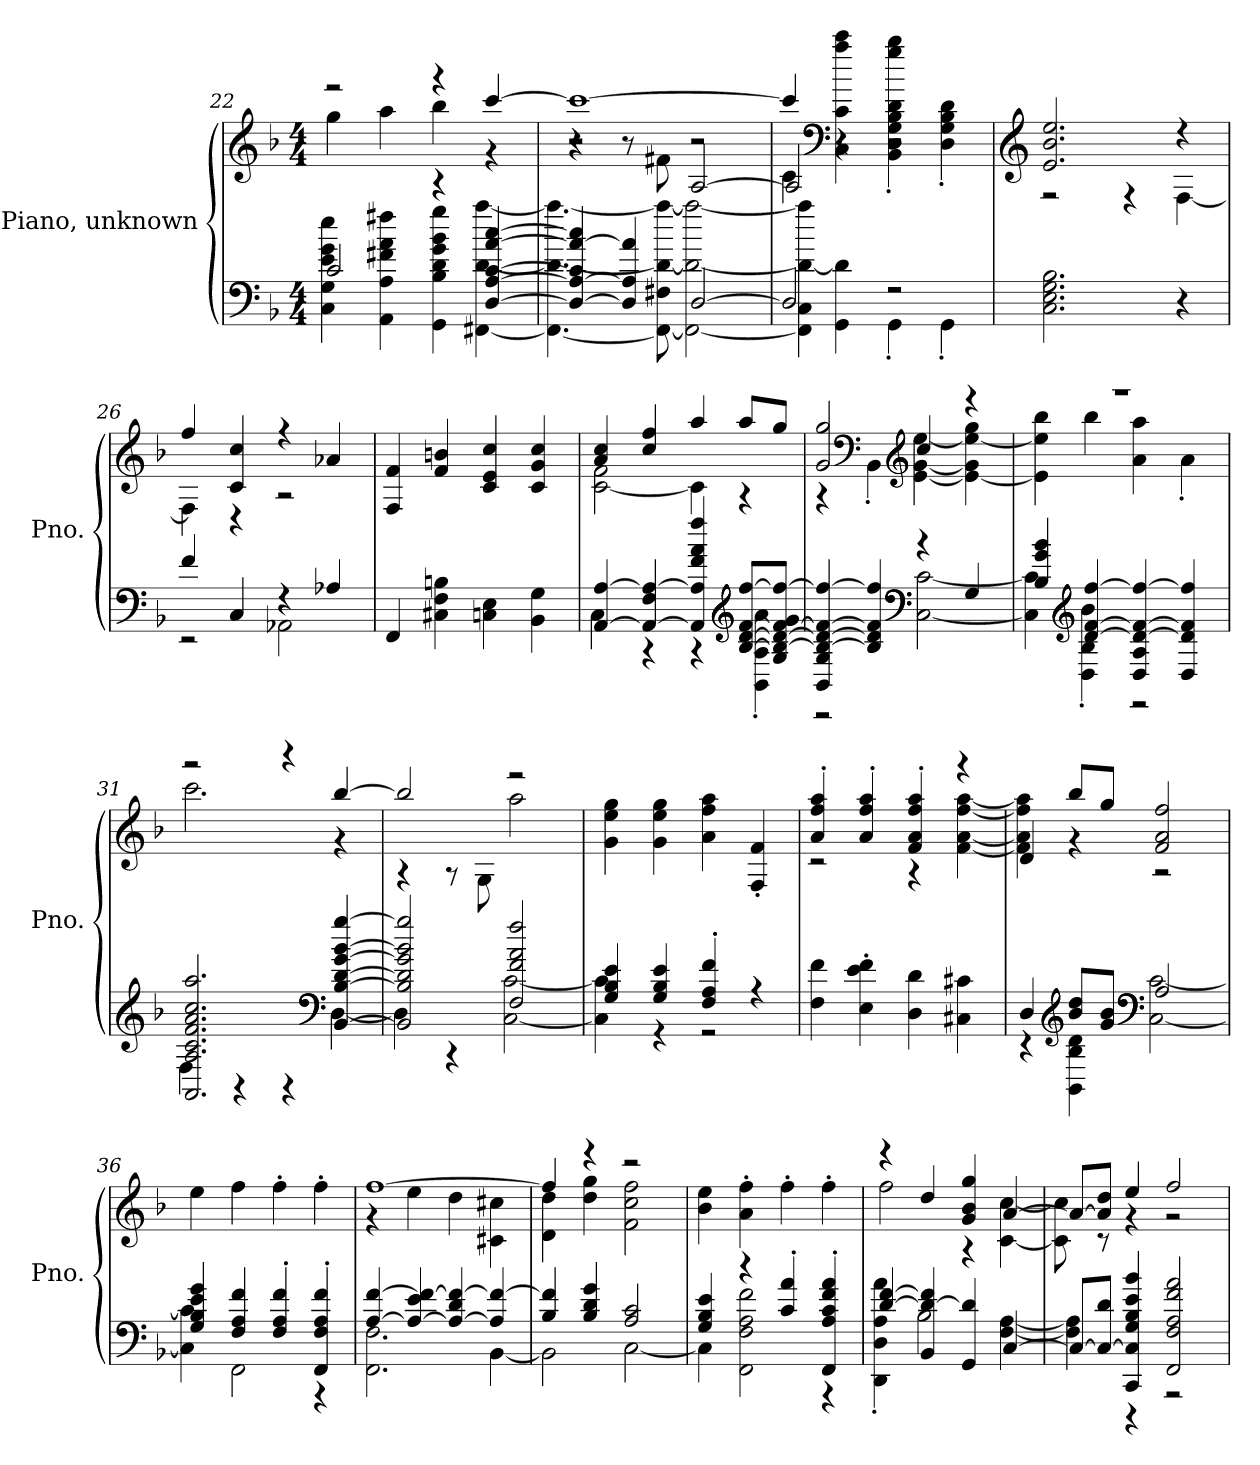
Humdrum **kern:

**kern	**kern
*part1	*part1
*staff2	*staff1
*I"Piano, unknown	*
*I'Pno.	*
*clefF4	*clefG2
*k[b-]	*k[b-]
*M4/4	*M4/4
=22	=22
*^	*^
2c/	4C\ 4G\ 4e\ 4g\ 4ee\	2r	4gg\
.	4AA\ 4A\ 4f#X\ 4a\ 4ff#X\	.	4aa\
4r	4GG\ 4B-\ 4d\ 4g\ 4b-\ 4gg\	4r	4bb-\
[4D/ [4A/ [4c/ [4a/ [4cc/	[4FF#X\ [4d\ [4aa\	[4ccc/	4r
=23	=23	=23	=23
*	*	*	*^
4D/_ 4A/_ 4c/] 4a/_ 4cc/]	4.FF#\_ 4.d\_ 4.aa\_	1ccc_	4r	2r
4D/] 4A/] 4a/]	.	.	8r	.
.	8FF#\_ 8F#X\ 8d\_ 8aa\_	.	8f#X\	.
[2D/	2FF#\_ 2d\_ 2aa\_	.	2r	[2A/
!!LO:LB:g=z	!!	!!
=24	=24	=24	=24	=24
2D/]	4FF#\] 4C\ 4d\_ 4aa\]	4ccc/]	4c\	2A/]
*	*	*clefF4	*	*
.	4GG\ 4d\]	4r	4C\ 4c\ 4aa\ 4ccc\	.
2r	4GG'\	2r	4BB-\' 4D\' 4G\' 4B-\' 4d\' 4gg\' 4bb-\'	2r
.	4GG'\	.	4D\' 4G\' 4B-\' 4d\'	.
*v	*v	*	*	*
*	*v	*v	*v
=25	=25
*	*clefG2
*	*^
2.C\ 2.E\ 2.G\ 2.B-\	2.e/ 2.b-/ 2.ee/	2r
.	.	4r
4r	4r	[4F\
=26	=26	=26
*^	*	*
4f/	2r	4ff/	4F\]
4C/	.	4c/ 4cc/	4r
4r	2AA-X\	4r	2r
4A-X/	.	4a-X/	.
*v	*v	*	*
*	*v	*v
=27	=27
4FF/	4F/ 4f/
4C#X\ 4F\ 4Bn\	4f/ 4bn/
4Cn\ 4E\	4c/ 4e/ 4cc/
4BB-\ 4G\	4c/ 4g/ 4cc/
=28	=28
*^	*^
[4AA/ [4A/	4C\	4a/ 4cc/	[2c\ 2f\
4AA/_ 4F/ 4A/_	4r	4cc/ 4ff/	.
4AA/] 4A/] 4f/ 4a/ 4ff/	4r	4aa/	4c\]
*clefG2	*	*	*
[8B-/ [8d/ [8f/ [8ff/L	4BB-\' 4A\' 4a\'	8aa/L	4r
8G/ 8B-/_ 8d/_ 8f/_ 8g/ 8ff/_J	.	8gg/J	.
!!LO:LB:g=z	!!
=29	=29	=29	=29
4BB-/ 4G/ 4B-/_ 4d/_ 4f/_ 4ff/_	2r	2g/ 2gg/	4r
*	*	*clefF4	*
4B-/] 4d/] 4f/] 4ff/]	.	.	4BB-'\
*clefF4	*	*clefG2	*
4r	[2C\ [2c\	4cc/	[4e\ [4g\ [4ee\
4G/	.	4r	4e\_ 4g\] 4ee\_ 4gg\
=30	=30	=30	=30
4B-/ 4g/ 4b-/	4C\] 4c\]	1r	4e\] 4ee\] 4bb-\
*clefG2	*	*	*
[4d/ [4f/ [4ff/	4D\' 4B-\' 4b-\'	.	4bb-\
4D/ 4A/ 4d/_ 4f/_ 4ff/_	2r	.	4a\ 4aa\
4D/ 4d/] 4f/] 4ff/]	.	.	4a'\
=31	=31	=31	=31
2.AA/ 2.A/ 2.c/ 2.f/ 2.a/ 2.cc/ 2.aa/	4F\	2r	2.ccc\
.	4r	.	.
.	4r	4r	.
*clefF4	*	*	*
[4BB-/ [4B-/ [4d/ [4g/ [4b-/ [4gg/	[4D\	[4bb-/	4r
=32	=32	=32	=32
2BB-/] 2B-/] 2d/] 2g/] 2b-/] 2gg/]	4D\]	2bb-/]	4r
.	4r	.	8r
.	.	.	8G\
2F/ 2f/ 2a/ 2ff/	[2C\ [2c\	2r	2aa\
*	*	*v	*v
=33	=33	=33
4G/ 4B-/ 4e/	4C\] 4c\]	4g\ 4ee\ 4gg\
4G/ 4B-/ 4e/	4r	4g\ 4ee\ 4gg\
4F/' 4A/' 4f/'	2r	4a\ 4ff\ 4aa\
4r	.	4F/' 4f/'
*v	*v	*
!!LO:PB:g=z
=34	=34
*	*^
4F\ 4f\	4a/' 4ff/' 4aa/'	2r
4E\' 4e\' 4f\'	4a/' 4ff/' 4aa/'	.
4D\ 4d\	4f/' 4a/' 4ff/' 4aa/'	4r
4C#X\ 4c#X\	4r	[4f\ [4a\ [4ff\ [4aa\
=35	=35	=35
*^	*	*
4D/	4r	4d/	4f\] 4a\] 4ff\] 4aa\]
*clefG2	*	*	*
8b-/ 8dd/L	4BB-\ 4B-\ 4d\	8bb-/L	4r
8g/ 8b-/J	.	8gg/J	.
*clefF4	*	*	*
2A/	[2C\ [2c\	2f/ 2a/ 2ff/	2r
*	*	*v	*v
=36	=36	=36
4G/ 4B-/ 4e/ 4g/	4C\] 4c\]	4ee\
4F/ 4A/ 4f/	2FF\	4ff\
4F/' 4A/' 4f/'	.	4ff'\
4FF/' 4F/' 4A/' 4f/'	4r	4ff'\
=37	=37	=37
*	*	*^
[4A/ [4f/	2.FF\ 2.F\	[1ff	4r
4A/_ 4e/ 4f/_	.	.	4ee\
4A/_ 4d/ 4f/_	.	.	4dd\
4A/] 4f/_	[4BB-\	.	4c#X\ 4cc#X\
=38	=38	=38	=38
4B-/ 4f/]	2BB-\]	4ff/]	4d\ 4dd\
4B-/ 4d/ 4g/	.	4r	4dd\ 4gg\
2A/ 2c/	[2C\	2r	2f\ 2cc\ 2ff\
*	*	*v	*v
=39	=39	=39
4G/ 4B-/ 4e/	4C\]	4b-\ 4ee\
4r	2FF\ 2F\ 2A\ 2f\	4a\' 4ff\'
4c/' 4a/'	.	4ff'\
4FF/' 4A/' 4c/' 4f/' 4a/'	4r	4ff'\
!!LO:LB:g=z
=40	=40	=40
*	*	*^
[4d/ [4f/	4DD\' 4D\' 4A\' 4a\'	4r	2ff\
4BB-/ 4d/_ 4f/]	2B-\	4dd/	.
4GG/ 4d/]	.	4g/ 4b-/ 4gg/	4r
[4C/	[4F\ [4A\	[4a/	[4c\ [4cc\
=41	=41	=41	=41
8C/L_	4F\] 4A\]	8a/L_	8c\] 8cc\]
8C/_ 8d/J	.	8a/] 8dd/J	8r
4CC/ 4C/] 4G/ 4B-/ 4e/ 4b-/	4r	4ee/	4r
2FF/ 2F/ 2A/ 2f/ 2a/	2r	2ff/	2r
*v	*v	*	*
*	*v	*v
=	=
*-	*-
